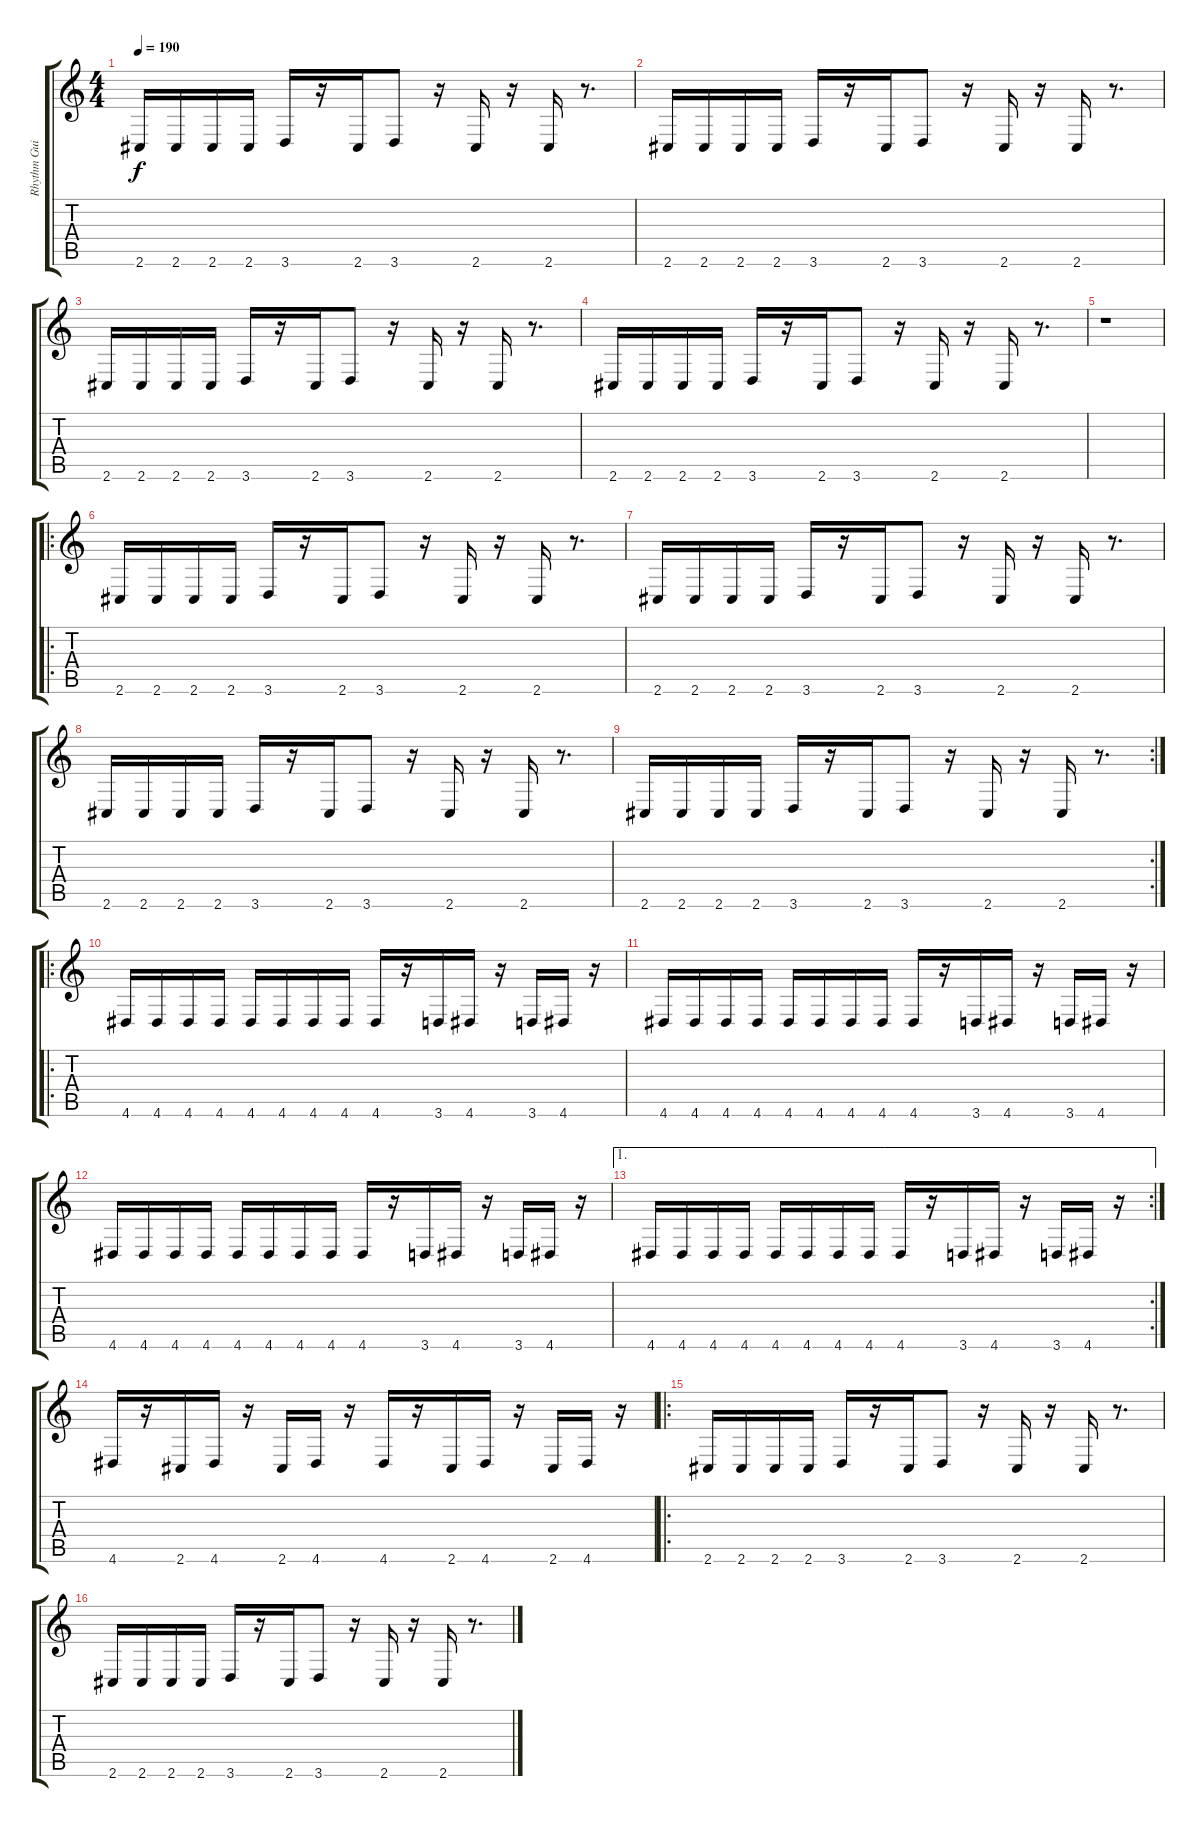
\track ("Rhythm Guitar" "Rhythm Gui") {instrument distortionguitar}
\staff {score tabs}
\tuning (B3 Gb3 D3 A2 E2 B1) {hide}
\ts (4 4)
\tempo 190
\clef g2
\ks c
2.6.16{dy f} 2.6.16 2.6.16 2.6.16 3.6.16 r.16 2.6.16 3.6.8 r.16 2.6.16 r.16 2.6.16 r.8{d} |
2.6.16 2.6.16 2.6.16 2.6.16 3.6.16 r.16 2.6.16 3.6.8 r.16 2.6.16 r.16 2.6.16 r.8{d} |
2.6.16 2.6.16 2.6.16 2.6.16 3.6.16 r.16 2.6.16 3.6.8 r.16 2.6.16 r.16 2.6.16 r.8{d} |
2.6.16 2.6.16 2.6.16 2.6.16 3.6.16 r.16 2.6.16 3.6.8 r.16 2.6.16 r.16 2.6.16 r.8{d} |
r.1 |
\ro
2.6.16 2.6.16 2.6.16 2.6.16 3.6.16 r.16 2.6.16 3.6.8 r.16 2.6.16 r.16 2.6.16 r.8{d} |
2.6.16 2.6.16 2.6.16 2.6.16 3.6.16 r.16 2.6.16 3.6.8 r.16 2.6.16 r.16 2.6.16 r.8{d} |
2.6.16 2.6.16 2.6.16 2.6.16 3.6.16 r.16 2.6.16 3.6.8 r.16 2.6.16 r.16 2.6.16 r.8{d} |
\rc 2
2.6.16 2.6.16 2.6.16 2.6.16 3.6.16 r.16 2.6.16 3.6.8 r.16 2.6.16 r.16 2.6.16 r.8{d} |
\ro
4.6.16 4.6.16 4.6.16 4.6.16 4.6.16 4.6.16 4.6.16 4.6.16 4.6.16 r.16 3.6.16 4.6.16 r.16 3.6.16 4.6.16 r.16 |
4.6.16 4.6.16 4.6.16 4.6.16 4.6.16 4.6.16 4.6.16 4.6.16 4.6.16 r.16 3.6.16 4.6.16 r.16 3.6.16 4.6.16 r.16 |
4.6.16 4.6.16 4.6.16 4.6.16 4.6.16 4.6.16 4.6.16 4.6.16 4.6.16 r.16 3.6.16 4.6.16 r.16 3.6.16 4.6.16 r.16 |
\ae 1
\rc 2
4.6.16 4.6.16 4.6.16 4.6.16 4.6.16 4.6.16 4.6.16 4.6.16 4.6.16 r.16 3.6.16 4.6.16 r.16 3.6.16 4.6.16 r.16 |
4.6.16 r.16 2.6.16 4.6.16 r.16 2.6.16 4.6.16 r.16 4.6.16 r.16 2.6.16 4.6.16 r.16 2.6.16 4.6.16 r.16 |
\ro
2.6.16 2.6.16 2.6.16 2.6.16 3.6.16 r.16 2.6.16 3.6.8 r.16 2.6.16 r.16 2.6.16 r.8{d} |
2.6.16 2.6.16 2.6.16 2.6.16 3.6.16 r.16 2.6.16 3.6.8 r.16 2.6.16 r.16 2.6.16 r.8{d}
